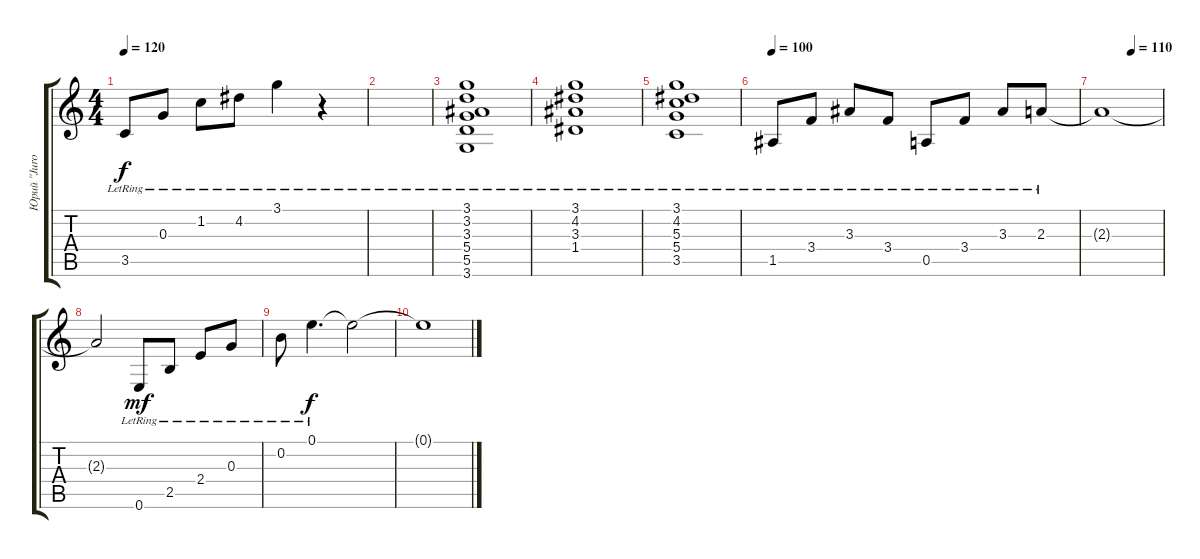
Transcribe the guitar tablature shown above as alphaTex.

\track ("Юрий \"Juron\" Мелисов       (Гитара)" "Юрий \"Juro") {instrument acousticguitarsteel}
\staff {score tabs}
\tuning (E4 B3 G3 D3 A2 E2) {hide}
\ts (4 4)
\tempo 120
\clef g2
\ks c
3.5{lr}.8{dy f} 0.3{lr}.8 1.2{lr}.8 4.2{lr}.8 3.1{lr}.4 r.4 |
|
(3.1{lr} 3.2{lr} 3.3{lr} 5.4{lr} 5.5{lr} 3.6{lr}).1 |
(3.1{lr} 4.2{lr} 3.3{lr} 1.4{lr}).1 |
(3.1{lr} 4.2{lr} 5.3{lr} 5.4{lr} 3.5{lr}).1 |
\tempo 100
1.5{lr}.8 3.4{lr}.8 3.3{lr}.8 3.4{lr}.8 0.5{lr}.8 3.4{lr}.8 3.3{lr}.8 2.3{lr}.8 |
\tempo (110 0.5)
2.3{t}.1 |
2.3{t}.2 0.6{lr}.8{dy mf} 2.5{lr}.8 2.4{lr}.8 0.3{lr}.8 |
0.2{lr}.8 0.1{lr}.4{d dy f} 0.1{t}.2 |
0.1{t}.1
